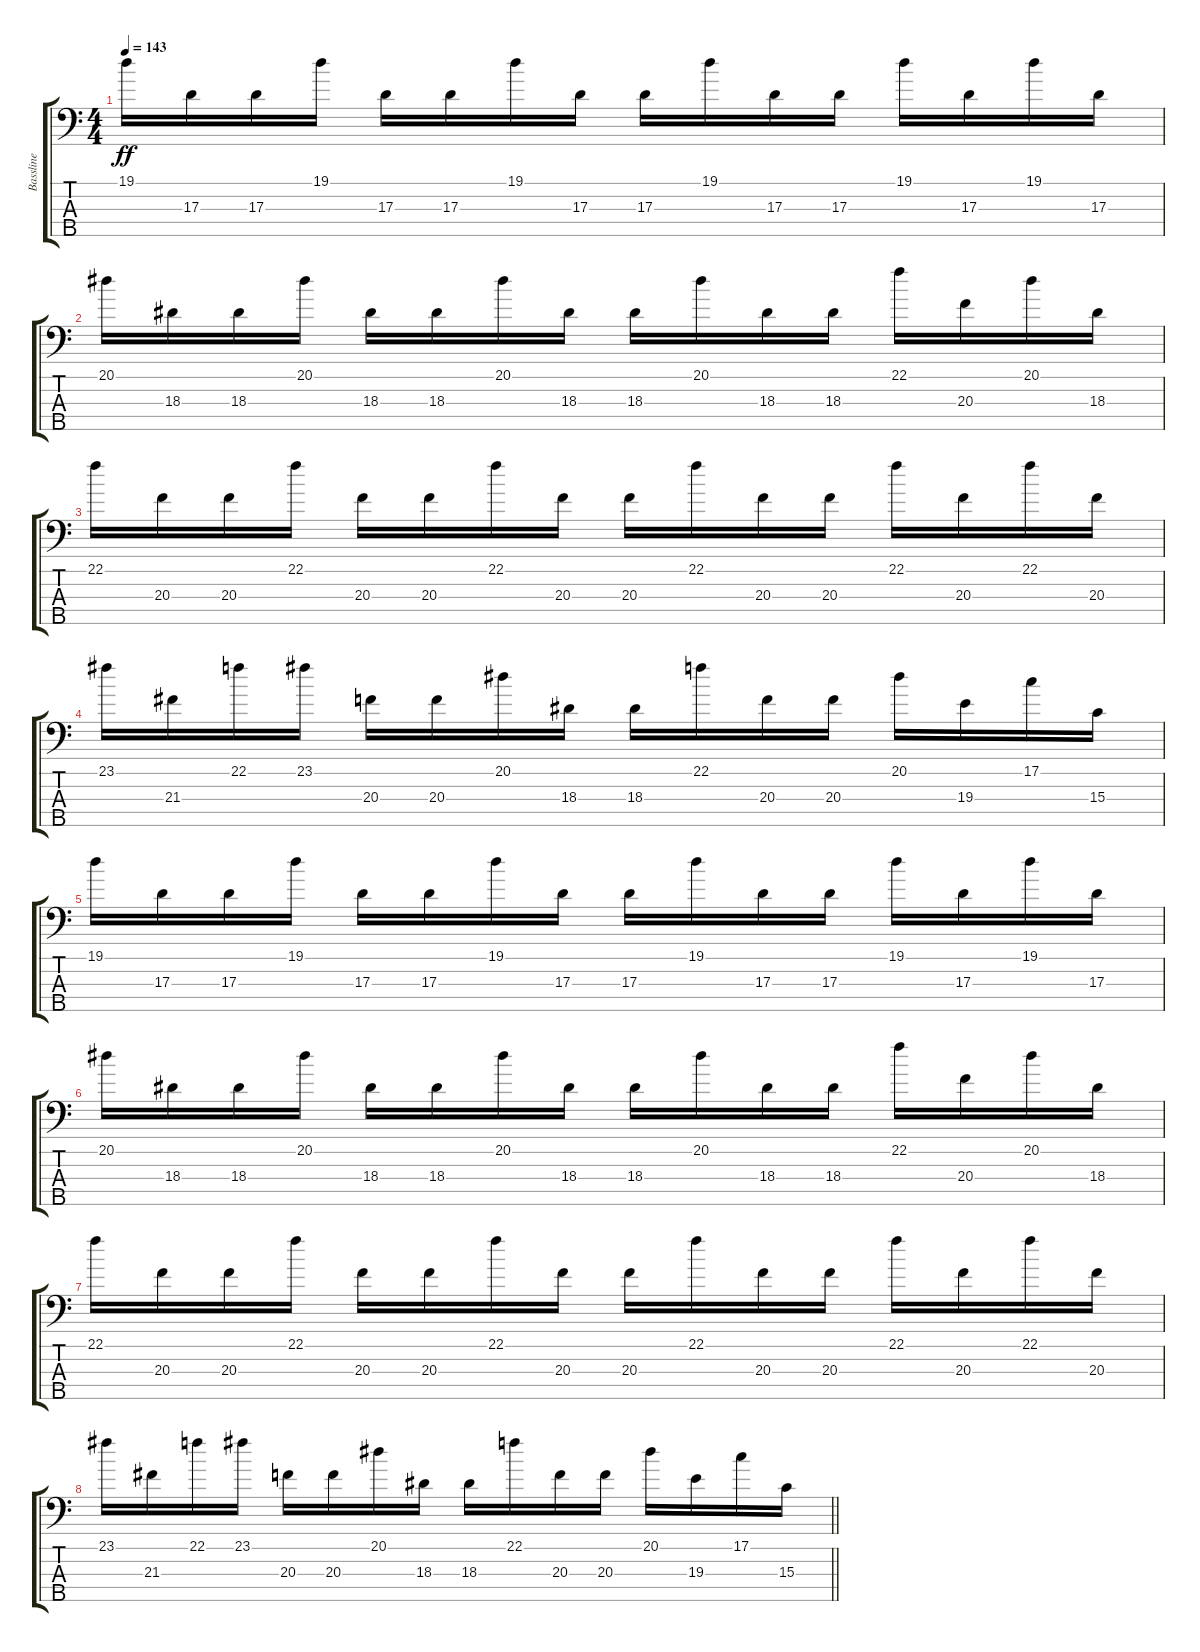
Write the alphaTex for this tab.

\track ("Bassline" "Bassline") {instrument electricbassfinger}
\staff {score tabs}
\tuning (G2 D2 A1 E1 B0) {hide}
\ts (4 4)
\tempo 143
\clef f4
\ks c
19.1.16{dy ff} 17.3.16 17.3.16 19.1.16 17.3.16 17.3.16 19.1.16 17.3.16 17.3.16 19.1.16 17.3.16 17.3.16 19.1.16 17.3.16 19.1.16 17.3.16 |
20.1.16 18.3.16 18.3.16 20.1.16 18.3.16 18.3.16 20.1.16 18.3.16 18.3.16 20.1.16 18.3.16 18.3.16 22.1.16 20.3.16 20.1.16 18.3.16 |
22.1.16 20.3.16 20.3.16 22.1.16 20.3.16 20.3.16 22.1.16 20.3.16 20.3.16 22.1.16 20.3.16 20.3.16 22.1.16 20.3.16 22.1.16 20.3.16 |
23.1.16 21.3.16 22.1.16 23.1.16 20.3.16 20.3.16 20.1.16 18.3.16 18.3.16 22.1.16 20.3.16 20.3.16 20.1.16 19.3.16 17.1.16 15.3.16 |
19.1.16 17.3.16 17.3.16 19.1.16 17.3.16 17.3.16 19.1.16 17.3.16 17.3.16 19.1.16 17.3.16 17.3.16 19.1.16 17.3.16 19.1.16 17.3.16 |
20.1.16 18.3.16 18.3.16 20.1.16 18.3.16 18.3.16 20.1.16 18.3.16 18.3.16 20.1.16 18.3.16 18.3.16 22.1.16 20.3.16 20.1.16 18.3.16 |
22.1.16 20.3.16 20.3.16 22.1.16 20.3.16 20.3.16 22.1.16 20.3.16 20.3.16 22.1.16 20.3.16 20.3.16 22.1.16 20.3.16 22.1.16 20.3.16 |
\barLineRight lightlight
23.1.16 21.3.16 22.1.16 23.1.16 20.3.16 20.3.16 20.1.16 18.3.16 18.3.16 22.1.16 20.3.16 20.3.16 20.1.16 19.3.16 17.1.16 15.3.16
